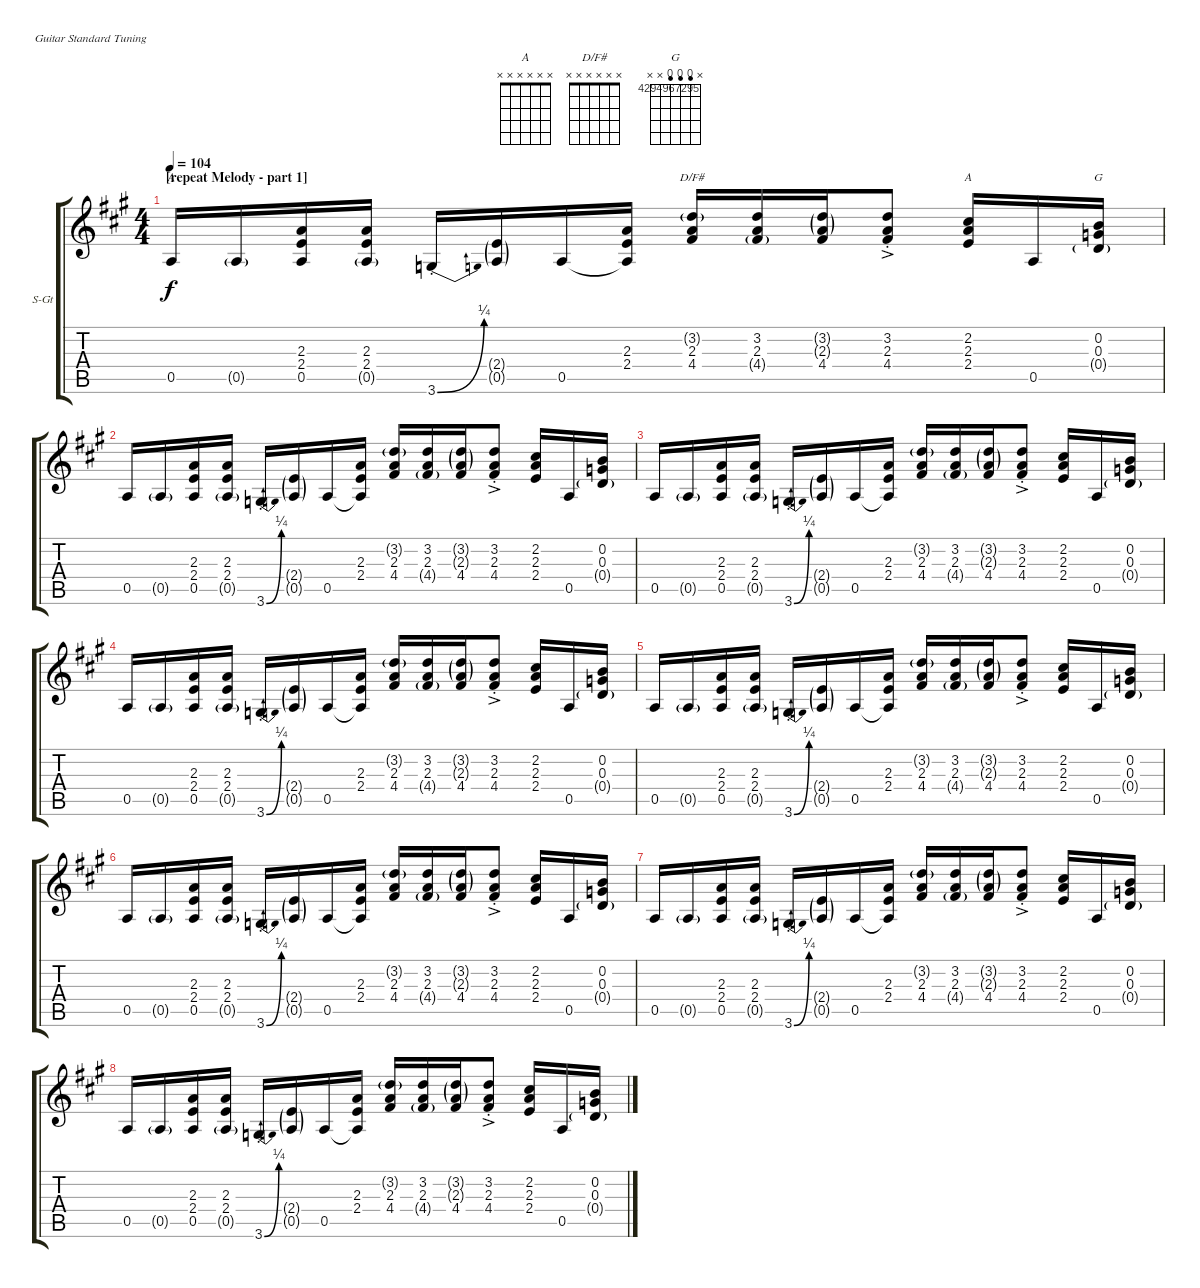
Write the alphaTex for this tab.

\bracketExtendMode groupsimilarinstruments
\firstSystemTrackNameOrientation horizontal
\otherSystemsTrackNameOrientation horizontal
\track ("Acoustic Guitar" "S-Gt") {instrument acousticguitarsteel}
\staff {score tabs}
\tuning (E4 B3 G3 D3 A2 E2)
\chord ("A" x 2 2 2 0 x) {showfingering false barre (2 2)}
\chord ("D/F#" x x x x x x)
\chord ("A" x x x x x x)
\chord ("G" x 4294967294 4294967294 4294967294 x x) {firstfret 4294967295 showfingering false}
\ts (4 4)
\section ("" "[repeat Melody - part 1]")
\tempo 104
\clef g2
\ks a
0.5.16{ch "A" dy f} 0.5{g}.16 (2.3 2.4 0.5).16 (2.3 2.4 0.5{g}).16 3.6{be (bend 0 0 24.599999999999998 1) st}.16 (0.5{g} 2.4{g}).16 0.5.16 (2.3 2.4 0.5{t}).16 (3.2{g} 2.3 4.4).16{ch "D/F#"} (3.2 2.3 4.4{g}).16 (3.2{g} 2.3{g} 4.4).16 (3.2{ac st} 2.3{st} 4.4{st}).8 (2.2 2.3 2.4).16{ch "A"} 0.5.16 (0.3 0.4{g} 0.2).16{ch "G"} |
0.5.16 0.5{g}.16 (2.3 2.4 0.5).16 (2.3 2.4 0.5{g}).16 3.6{be (bend 0 0 24.599999999999998 1) st}.16 (0.5{g} 2.4{g}).16 0.5.16 (2.3 2.4 0.5{t}).16 (3.2{g} 2.3 4.4).16 (3.2 2.3 4.4{g}).16 (3.2{g} 2.3{g} 4.4).16 (3.2{ac st} 2.3{st} 4.4{st}).8 (2.2 2.3 2.4).16 0.5.16 (0.3 0.4{g} 0.2).16 |
0.5.16 0.5{g}.16 (2.3 2.4 0.5).16 (2.3 2.4 0.5{g}).16 3.6{be (bend 0 0 24.599999999999998 1) st}.16 (0.5{g} 2.4{g}).16 0.5.16 (2.3 2.4 0.5{t}).16 (3.2{g} 2.3 4.4).16 (3.2 2.3 4.4{g}).16 (3.2{g} 2.3{g} 4.4).16 (3.2{ac st} 2.3{st} 4.4{st}).8 (2.2 2.3 2.4).16 0.5.16 (0.3 0.4{g} 0.2).16 |
0.5.16 0.5{g}.16 (2.3 2.4 0.5).16 (2.3 2.4 0.5{g}).16 3.6{be (bend 0 0 24.599999999999998 1) st}.16 (0.5{g} 2.4{g}).16 0.5.16 (2.3 2.4 0.5{t}).16 (3.2{g} 2.3 4.4).16 (3.2 2.3 4.4{g}).16 (3.2{g} 2.3{g} 4.4).16 (3.2{ac st} 2.3{st} 4.4{st}).8 (2.2 2.3 2.4).16 0.5.16 (0.3 0.4{g} 0.2).16 |
0.5.16 0.5{g}.16 (2.3 2.4 0.5).16 (2.3 2.4 0.5{g}).16 3.6{be (bend 0 0 24.599999999999998 1) st}.16 (0.5{g} 2.4{g}).16 0.5.16 (2.3 2.4 0.5{t}).16 (3.2{g} 2.3 4.4).16 (3.2 2.3 4.4{g}).16 (3.2{g} 2.3{g} 4.4).16 (3.2{ac st} 2.3{st} 4.4{st}).8 (2.2 2.3 2.4).16 0.5.16 (0.3 0.4{g} 0.2).16 |
0.5.16 0.5{g}.16 (2.3 2.4 0.5).16 (2.3 2.4 0.5{g}).16 3.6{be (bend 0 0 24.599999999999998 1) st}.16 (0.5{g} 2.4{g}).16 0.5.16 (2.3 2.4 0.5{t}).16 (3.2{g} 2.3 4.4).16 (3.2 2.3 4.4{g}).16 (3.2{g} 2.3{g} 4.4).16 (3.2{ac st} 2.3{st} 4.4{st}).8 (2.2 2.3 2.4).16 0.5.16 (0.3 0.4{g} 0.2).16 |
0.5.16 0.5{g}.16 (2.3 2.4 0.5).16 (2.3 2.4 0.5{g}).16 3.6{be (bend 0 0 24.599999999999998 1) st}.16 (0.5{g} 2.4{g}).16 0.5.16 (2.3 2.4 0.5{t}).16 (3.2{g} 2.3 4.4).16 (3.2 2.3 4.4{g}).16 (3.2{g} 2.3{g} 4.4).16 (3.2{ac st} 2.3{st} 4.4{st}).8 (2.2 2.3 2.4).16 0.5.16 (0.3 0.4{g} 0.2).16 |
0.5.16 0.5{g}.16 (2.3 2.4 0.5).16 (2.3 2.4 0.5{g}).16 3.6{be (bend 0 0 24.599999999999998 1) st}.16 (0.5{g} 2.4{g}).16 0.5.16 (2.3 2.4 0.5{t}).16 (3.2{g} 2.3 4.4).16 (3.2 2.3 4.4{g}).16 (3.2{g} 2.3{g} 4.4).16 (3.2{ac st} 2.3{st} 4.4{st}).8 (2.2 2.3 2.4).16 0.5.16 (0.3 0.4{g} 0.2).16
